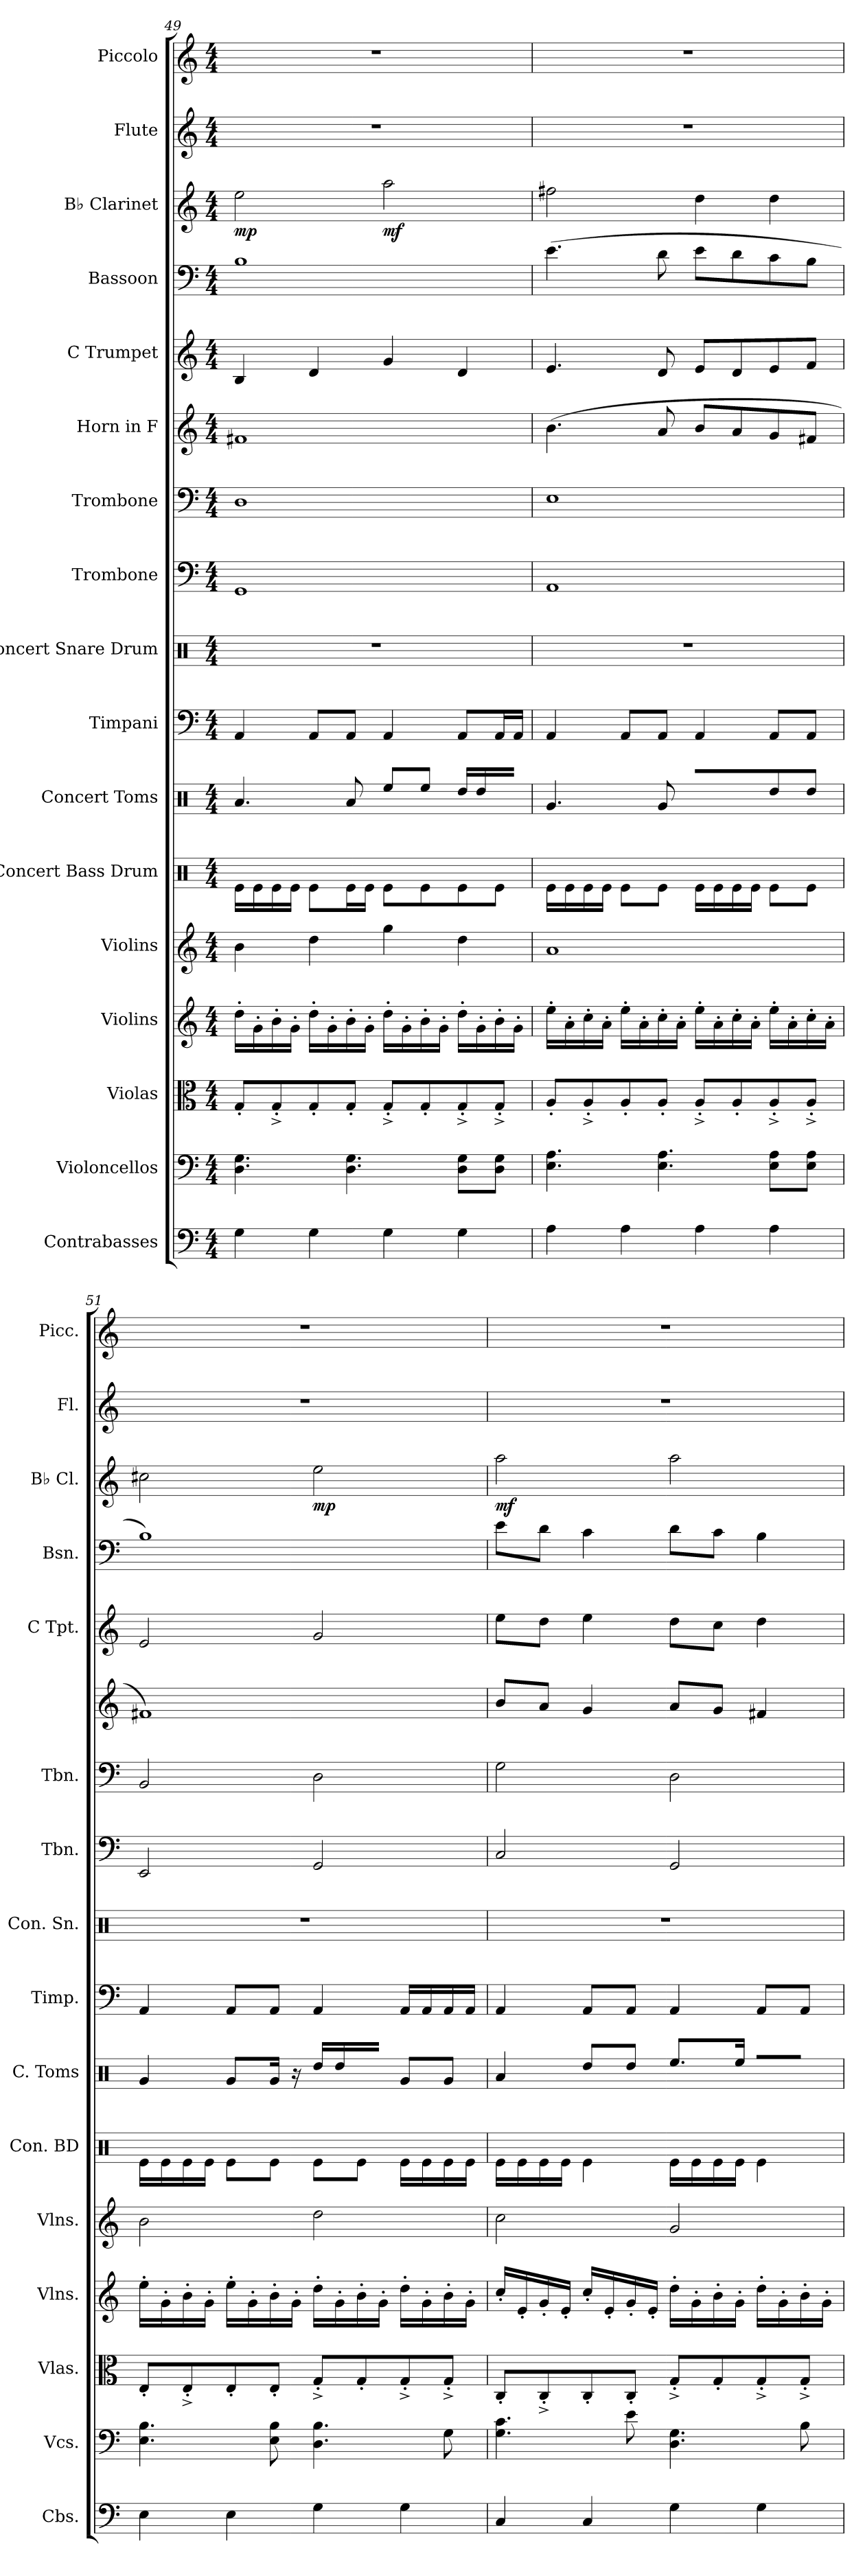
**kern	**kern	**kern	**kern	**kern	**kern	**kern	**kern	**kern	**kern	**kern	**kern	**kern	**kern	**kern	**dynam	**kern	**kern
*part17	*part16	*part15	*part14	*part13	*part12	*part11	*part10	*part9	*part8	*part7	*part6	*part5	*part4	*part3	*part3	*part2	*part1
*staff17	*staff16	*staff15	*staff14	*staff13	*staff12	*staff11	*staff10	*staff9	*staff8	*staff7	*staff6	*staff5	*staff4	*staff3	*staff3	*staff2	*staff1
*I"Contrabasses	*I"Violoncellos	*I"Violas	*I"Violins	*I"Violins	*I"Concert Bass Drum	*I"Concert Toms	*I"Timpani	*I"Concert Snare Drum	*I"Trombone	*I"Trombone	*I"Horn in F	*I"C Trumpet	*I"Bassoon	*I"B♭ Clarinet	*	*I"Flute	*I"Piccolo
*I'Cbs.	*I'Vcs.	*I'Vlas.	*I'Vlns.	*I'Vlns.	*I'Con. BD	*I'C. Toms	*I'Timp.	*I'Con. Sn.	*I'Tbn.	*I'Tbn.	*	*I'C Tpt.	*I'Bsn.	*I'B♭ Cl.	*	*I'Fl.	*I'Picc.
*clefF4	*clefF4	*clefC3	*clefG2	*clefG2	*clefX	*clefX	*clefF4	*clefX	*clefF4	*clefF4	*clefG2	*clefG2	*clefF4	*clefG2	*	*clefG2	*clefG2
*ITrd7c12	*	*	*	*	*	*	*	*	*	*	*ITrd4c7	*	*	*ITrd1c2	*	*	*ITrd-7c-12
*k[]	*k[]	*k[]	*k[]	*k[]	*k[]	*k[]	*k[]	*k[]	*k[]	*k[]	*k[b-]	*k[]	*k[]	*k[b-e-]	*	*k[]	*k[]
*M4/4	*M4/4	*M4/4	*M4/4	*M4/4	*M4/4	*M4/4	*M4/4	*M4/4	*M4/4	*M4/4	*M4/4	*M4/4	*M4/4	*M4/4	*	*M4/4	*M4/4
=49	=49	=49	=49	=49	=49	=49	=49	=49	=49	=49	=49	=49	=49	=49	=49	=49	=49
!	!	!	!	!	!	!	!	!	!	!	!	!	!	!	!LO:DY:b	!	!
4GG\	4.D\ 4.G\	8G'/L	16dd'\LL	4b\	16Re\LL	4.Ra/	4AA/	1r	1GG	1D	1Bn	4B/	1B	2dd\	mp	1r	1r
.	.	.	16g'\	.	16Re\	.	.	.	.	.	.	.	.	.	.	.	.
.	.	8G'^/	16b'\	.	16Re\	.	.	.	.	.	.	.	.	.	.	.	.
.	.	.	16g'\JJ	.	16Re\JJ	.	.	.	.	.	.	.	.	.	.	.	.
4GG\	.	8G'/	16dd'\LL	4dd\	8Re\L	.	8AA/L	.	.	.	.	4d/	.	.	.	.	.
.	.	.	16g'\	.	.	.	.	.	.	.	.	.	.	.	.	.	.
.	4.D\ 4.G\	8G'/J	16b'\	.	16Re\L	8Ra/	8AA/J	.	.	.	.	.	.	.	.	.	.
.	.	.	16g'\JJ	.	16Re\JJ	.	.	.	.	.	.	.	.	.	.	.	.
!	!	!	!	!	!	!	!	!	!	!	!	!	!	!	!LO:DY:b	!	!
4GG\	.	8G'^/L	16dd'\LL	4gg\	8Re\L	8Ree/L	4AA/	.	.	.	.	4g/	.	2gg\	mf	.	.
.	.	.	16g'\	.	.	.	.	.	.	.	.	.	.	.	.	.	.
.	.	8G'/	16b'\	.	8Re\	8Ree/J	.	.	.	.	.	.	.	.	.	.	.
.	.	.	16g'\JJ	.	.	.	.	.	.	.	.	.	.	.	.	.	.
4GG\	8D\ 8G\L	8G'^/	16dd'\LL	4dd\	8Re\	16Rdd/LL	8AA/L	.	.	.	.	4d/	.	.	.	.	.
.	.	.	16g'\	.	.	16Rdd/	.	.	.	.	.	.	.	.	.	.	.
.	8D\ 8G\J	8G'^/J	16b'\	.	8Re\J	16R/	16AA/L	.	.	.	.	.	.	.	.	.	.
.	.	.	16g'\JJ	.	.	16R/JJ	16AA/JJ	.	.	.	.	.	.	.	.	.	.
!!LO:PB:g=z
=50	=50	=50	=50	=50	=50	=50	=50	=50	=50	=50	=50	=50	=50	=50	=50	=50	=50
4AA\	4.E\ 4.A\	8A'/L	16ee'\LL	1a	16Re\LL	4.Rg/	4AA/	1r	1AA	1E	(>4.e\	4.e/	(>4.e\	2een\	.	1r	1r
.	.	.	16a'\	.	16Re\	.	.	.	.	.	.	.	.	.	.	.	.
.	.	8A'^/	16cc'\	.	16Re\	.	.	.	.	.	.	.	.	.	.	.	.
.	.	.	16a'\JJ	.	16Re\JJ	.	.	.	.	.	.	.	.	.	.	.	.
4AA\	.	8A'/	16ee'\LL	.	8Re\L	.	8AA/L	.	.	.	.	.	.	.	.	.	.
.	.	.	16a'\	.	.	.	.	.	.	.	.	.	.	.	.	.	.
.	4.E\ 4.A\	8A'/J	16cc'\	.	8Re\J	8Rg/	8AA/J	.	.	.	8d/	8d/	8d\	.	.	.	.
.	.	.	16a'\JJ	.	.	.	.	.	.	.	.	.	.	.	.	.	.
4AA\	.	8A'^/L	16ee'\LL	.	16Re\LL	8R/L	4AA/	.	.	.	8e/L	8e/L	8e\L	4cc\	.	.	.
.	.	.	16a'\	.	16Re\	.	.	.	.	.	.	.	.	.	.	.	.
.	.	8A'/	16cc'\	.	16Re\	8R/	.	.	.	.	8d/	8d/	8d\	.	.	.	.
.	.	.	16a'\JJ	.	16Re\JJ	.	.	.	.	.	.	.	.	.	.	.	.
4AA\	8E\ 8A\L	8A'^/	16ee'\LL	.	8Re\L	8Rdd/	8AA/L	.	.	.	8c/	8e/	8c\	4cc\	.	.	.
.	.	.	16a'\	.	.	.	.	.	.	.	.	.	.	.	.	.	.
.	8E\ 8A\J	8A'^/J	16cc'\	.	8Re\J	8Rdd/J	8AA/J	.	.	.	8Bn/J	8f/J	8B\J	.	.	.	.
.	.	.	16a'\JJ	.	.	.	.	.	.	.	.	.	.	.	.	.	.
=51	=51	=51	=51	=51	=51	=51	=51	=51	=51	=51	=51	=51	=51	=51	=51	=51	=51
4EE\	4.E\ 4.B\	8E'/L	16ee'\LL	2b\	16Re\LL	4Rg/	4AA/	1r	2EE/	2BB/	1Bn)	2e/	1B)	2bn\	.	1r	1r
.	.	.	16g'\	.	16Re\	.	.	.	.	.	.	.	.	.	.	.	.
.	.	8E'^/	16b'\	.	16Re\	.	.	.	.	.	.	.	.	.	.	.	.
.	.	.	16g'\JJ	.	16Re\JJ	.	.	.	.	.	.	.	.	.	.	.	.
4EE\	.	8E'/	16ee'\LL	.	8Re\L	8Rg/L	8AA/L	.	.	.	.	.	.	.	.	.	.
.	.	.	16g'\	.	.	.	.	.	.	.	.	.	.	.	.	.	.
.	8E\ 8B\	8E'/J	16b'\	.	8Re\J	16Rg/Jk	8AA/J	.	.	.	.	.	.	.	.	.	.
.	.	.	16g'\JJ	.	.	16r	.	.	.	.	.	.	.	.	.	.	.
!	!	!	!	!	!	!	!	!	!	!	!	!	!	!	!LO:DY:b	!	!
4GG\	4.D\ 4.B\	8G'^/L	16dd'\LL	2dd\	8Re\L	16Rdd/LL	4AA/	.	2GG/	2D\	.	2g/	.	2dd\	mp	.	.
.	.	.	16g'\	.	.	16Rdd/	.	.	.	.	.	.	.	.	.	.	.
.	.	8G'/	16b'\	.	8Re\J	16R/	.	.	.	.	.	.	.	.	.	.	.
.	.	.	16g'\JJ	.	.	16R/JJ	.	.	.	.	.	.	.	.	.	.	.
4GG\	.	8G'^/	16dd'\LL	.	16Re\LL	8Rg/L	16AA/LL	.	.	.	.	.	.	.	.	.	.
.	.	.	16g'\	.	16Re\	.	16AA/	.	.	.	.	.	.	.	.	.	.
.	8G\	8G'^/J	16b'\	.	16Re\	8Rg/J	16AA/	.	.	.	.	.	.	.	.	.	.
.	.	.	16g'\JJ	.	16Re\JJ	.	16AA/JJ	.	.	.	.	.	.	.	.	.	.
=52	=52	=52	=52	=52	=52	=52	=52	=52	=52	=52	=52	=52	=52	=52	=52	=52	=52
!	!	!	!	!	!	!	!	!	!	!	!	!	!	!	!LO:DY:b	!	!
4CC/	4.G\ 4.c\	8C'/L	16cc'/LL	2cc\	16Re\LL	4Ra/	4AA/	1r	2C/	2G\	8e/L	8ee\L	8e\L	2gg\	mf	1r	1r
.	.	.	16e'/	.	16Re\	.	.	.	.	.	.	.	.	.	.	.	.
.	.	8C'^/	16g'/	.	16Re\	.	.	.	.	.	8d/J	8dd\J	8d\J	.	.	.	.
.	.	.	16e'/JJ	.	16Re\JJ	.	.	.	.	.	.	.	.	.	.	.	.
4CC/	.	8C'/	16cc'/LL	.	4Re\	8Rdd/L	8AA/L	.	.	.	4c/	4ee\	4c\	.	.	.	.
.	.	.	16e'/	.	.	.	.	.	.	.	.	.	.	.	.	.	.
.	8e\	8C'/J	16g'/	.	.	8Rdd/J	8AA/J	.	.	.	.	.	.	.	.	.	.
.	.	.	16e'/JJ	.	.	.	.	.	.	.	.	.	.	.	.	.	.
4GG\	4.D\ 4.G\	8G'^/L	16dd'\LL	2g/	16Re\LL	8.Ree/L	4AA/	.	2GG/	2D\	8d/L	8dd\L	8d\L	2gg\	.	.	.
.	.	.	16g'\	.	16Re\	.	.	.	.	.	.	.	.	.	.	.	.
.	.	8G'/	16b'\	.	16Re\	.	.	.	.	.	8c/J	8cc\J	8c\J	.	.	.	.
.	.	.	16g'\JJ	.	16Re\JJ	16Ree/Jk	.	.	.	.	.	.	.	.	.	.	.
4GG\	.	8G'^/	16dd'\LL	.	4Re\	8R/L	8AA/L	.	.	.	4Bn/	4dd\	4B\	.	.	.	.
.	.	.	16g'\	.	.	.	.	.	.	.	.	.	.	.	.	.	.
.	8B\	8G'^/J	16b'\	.	.	8R/J	8AA/J	.	.	.	.	.	.	.	.	.	.
.	.	.	16g'\JJ	.	.	.	.	.	.	.	.	.	.	.	.	.	.
=	=	=	=	=	=	=	=	=	=	=	=	=	=	=	=	=	=
*-	*-	*-	*-	*-	*-	*-	*-	*-	*-	*-	*-	*-	*-	*-	*-	*-	*-
